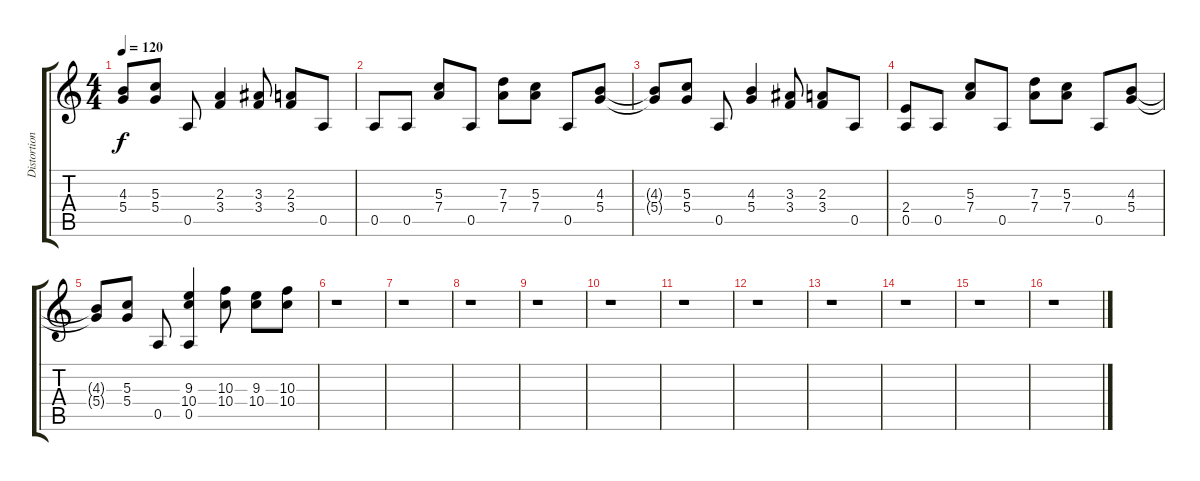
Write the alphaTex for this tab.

\track ("Distortion Guitar 1" "Distortion") {instrument overdrivenguitar}
\staff {score tabs}
\tuning (E4 B3 G3 D3 A2 E2) {hide}
\ts (4 4)
\tempo 120
\clef g2
\ks c
(4.3{t} 5.4{t}).8{dy f} (5.3 5.4).8 0.5.8 (2.3 3.4).4 (3.3 3.4).8 (2.3 3.4).8 0.5.8 |
0.5.8 0.5.8 (5.3 7.4).8 0.5.8 (7.3 7.4).8 (5.3 7.4).8 0.5.8 (4.3 5.4).8 |
(4.3{t} 5.4{t}).8 (5.3 5.4).8 0.5.8 (4.3 5.4).4 (3.3 3.4).8 (2.3 3.4).8 0.5.8 |
(2.4 0.5).8 0.5.8 (5.3 7.4).8 0.5.8 (7.3 7.4).8 (5.3 7.4).8 0.5.8 (4.3 5.4).8 |
(4.3{t} 5.4{t}).8 (5.3 5.4).8 0.5.8 (9.3 10.4 0.5).4 (10.3 10.4).8 (9.3 10.4).8 (10.3 10.4).8 |
r.1 |
r.1 |
r.1 |
r.1 |
r.1 |
r.1 |
r.1 |
r.1 |
r.1 |
r.1 |
r.1
